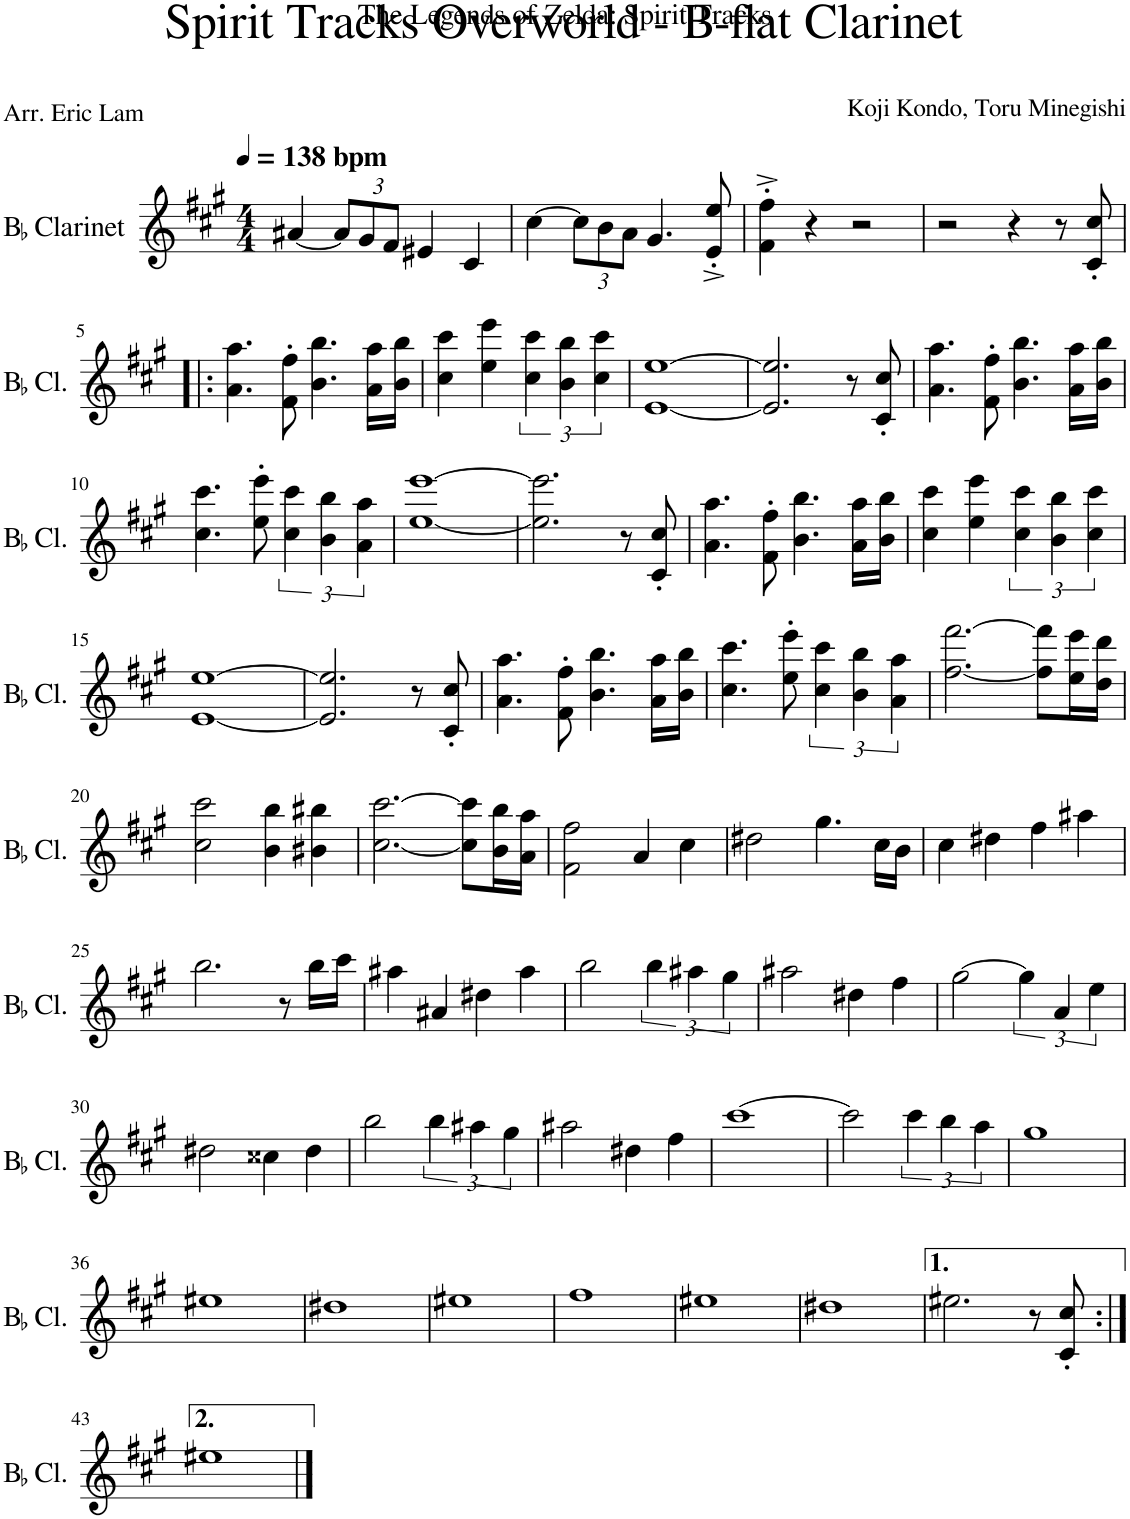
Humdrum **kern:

**kern
*part1
*staff1
*I"BaccidentalFlat Clarinet
*I'BaccidentalFlat Cl.
*clefG2
*Trd1c2
*k[f#c#g#]
*M4/4
*MM138
=1
!LO:TX:a:B:t=bpm
[4a#X/
*Xbrackettup
12a#/L]
12g#/
12f#/J
4e#X/
4c#/
=2
[4cc#\
12cc#\L]
12b\
12a\J
4.g#/
8e/'^ 8ee/'^
=3
4f#\'^ 4ff#\'^
4r
2r
=4
2r
4r
8r
8c#/' 8cc#/'
!!LO:LB:g=z
=5!|:
4.a\ 4.aa\
8f#\' 8ff#\'
4.b\ 4.bb\
16a\ 16aa\LL
16b\ 16bb\JJ
=6
4cc#\ 4ccc#\
4ee\ 4eee\
*brackettup
6cc#\ 6ccc#\
6b\ 6bb\
6cc#\ 6ccc#\
=7
[1e [1ee
=8
2.e/] 2.ee/]
8r
8c#/' 8cc#/'
=9
4.a\ 4.aa\
8f#\' 8ff#\'
4.b\ 4.bb\
16a\ 16aa\LL
16b\ 16bb\JJ
!!LO:LB:g=z
=10
4.cc#\ 4.ccc#\
8ee\' 8eee\'
6cc#\ 6ccc#\
6b\ 6bb\
6a\ 6aa\
=11
[1ee [1eee
=12
2.ee\] 2.eee\]
8r
8c#/' 8cc#/'
=13
4.a\ 4.aa\
8f#\' 8ff#\'
4.b\ 4.bb\
16a\ 16aa\LL
16b\ 16bb\JJ
=14
4cc#\ 4ccc#\
4ee\ 4eee\
6cc#\ 6ccc#\
6b\ 6bb\
6cc#\ 6ccc#\
!!LO:LB:g=z
=15
[1e [1ee
=16
2.e/] 2.ee/]
8r
8c#/' 8cc#/'
=17
4.a\ 4.aa\
8f#\' 8ff#\'
4.b\ 4.bb\
16a\ 16aa\LL
16b\ 16bb\JJ
=18
4.cc#\ 4.ccc#\
8ee\' 8eee\'
6cc#\ 6ccc#\
6b\ 6bb\
6a\ 6aa\
=19
[2.ff#\ [2.fff#\
8ff#\] 8fff#\]L
16ee\ 16eee\L
16dd\ 16ddd\JJ
!!LO:LB:g=z
=20
2cc#\ 2ccc#\
4b\ 4bb\
4b#X\ 4bb#X\
=21
[2.cc#\ [2.ccc#\
8cc#\] 8ccc#\]L
16b\ 16bb\L
16a\ 16aa\JJ
=22
2f#\ 2ff#\
4a/
4cc#\
=23
2dd#X\
4.gg#\
16cc#\LL
16b\JJ
=24
4cc#\
4dd#X\
4ff#\
4aa#X\
!!LO:LB:g=z
=25
2.bb\
8r
16bb\LL
16ccc#\JJ
=26
4aa#X\
4a#X/
4dd#X\
4aa#\
=27
2bb\
6bb\
6aa#X\
6gg#\
=28
2aa#X\
4dd#X\
4ff#\
=29
[2gg#\
6gg#\]
6a/
6ee\
!!LO:LB:g=z
=30
2dd#X\
4cc##X\
4dd#\
=31
2bb\
6bb\
6aa#X\
6gg#\
=32
2aa#X\
4dd#X\
4ff#\
=33
[1ccc#
=34
2ccc#\]
6ccc#\
6bb\
6aa\
=35
1gg#
!!LO:LB:g=z
=36
1ee#X
=37
1dd#X
=38
1ee#X
=39
1ff#
=40
1ee#X
=41
1dd#X
=42
2.ee#X\
8r
8c#/' 8cc#/'
!!LO:LB:g=z
=43:|!
1ee#X
==
*-
